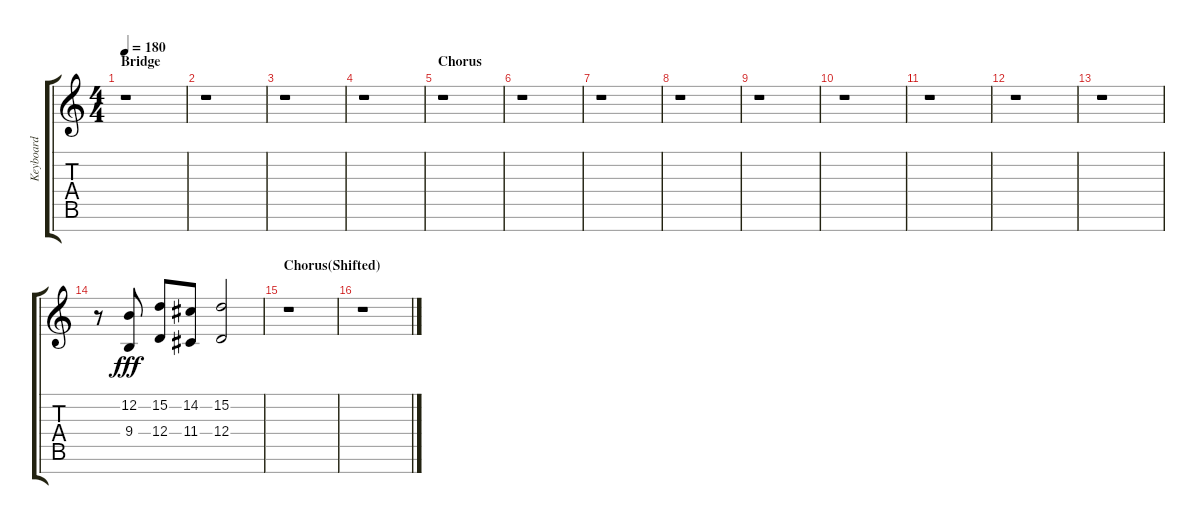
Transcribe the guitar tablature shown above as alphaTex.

\track ("Keyboard" "Keyboard") {instrument synthbrass2}
\staff {score tabs}
\tuning (E4 B3 G3 D3 A2 E2 B1) {hide}
\ts (4 4)
\section ("" "Bridge")
\tempo 180
\clef g2
\ks c
r.1{dy fff} |
r.1 |
r.1 |
r.1 |
\section ("" "Chorus")
r.1 |
r.1 |
r.1 |
r.1 |
r.1 |
r.1 |
r.1 |
r.1 |
r.1 |
r.8 (12.2 9.4).8 (15.2 12.4).8 (14.2 11.4).8 (15.2 12.4).2 |
\section ("" "Chorus(Shifted)")
r.1 |
r.1
